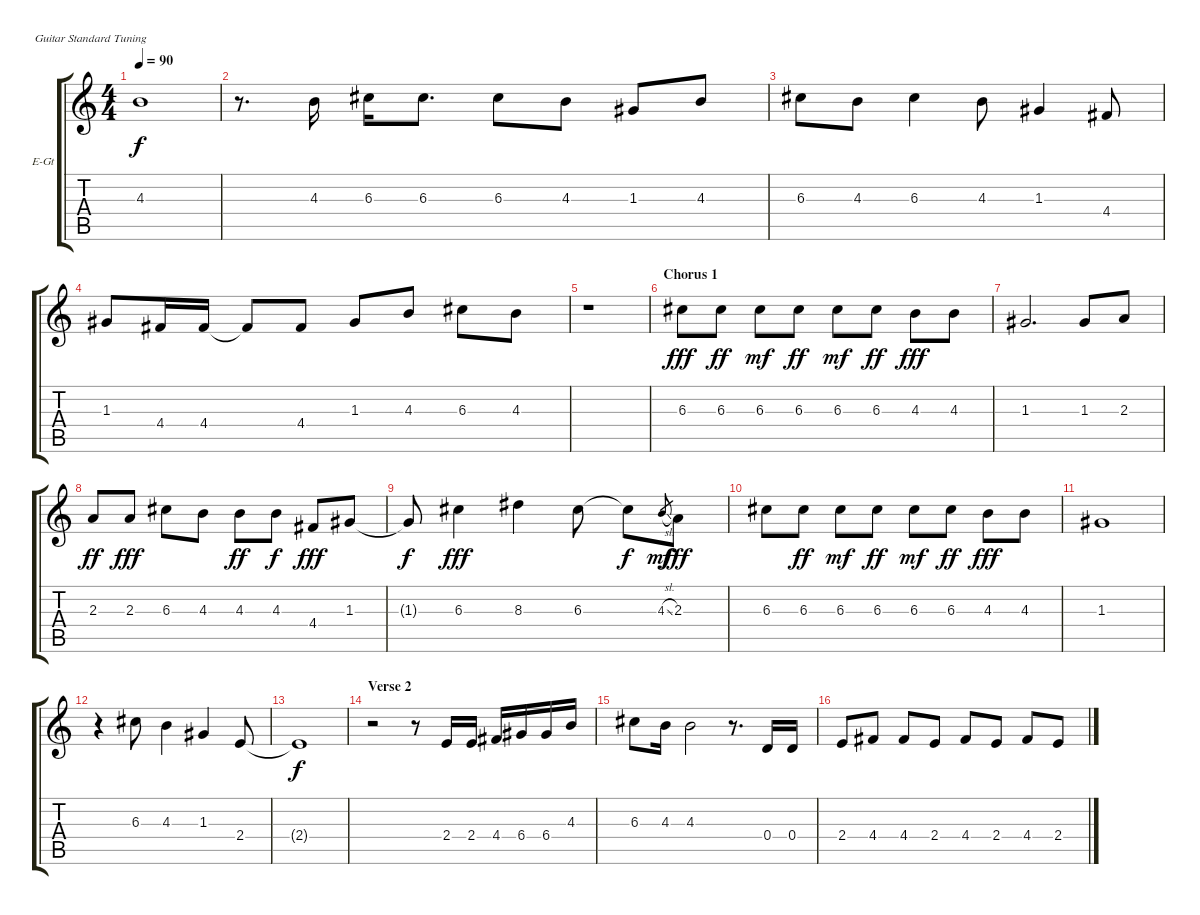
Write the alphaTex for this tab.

\bracketExtendMode groupsimilarinstruments
\firstSystemTrackNameOrientation horizontal
\otherSystemsTrackNameOrientation horizontal
\track ("Vocals (Costello)" "E-Gt") {instrument electricguitarjazz}
\staff {score tabs}
\tuning (E4 B3 G3 D3 A2 E2)
\ts (4 4)
\tempo 90
\clef g2
\ks c
4.3{t}.1{dy f} |
r.8{d} 4.3.16 6.3.16 6.3.8{d} 6.3.8 4.3.8 1.3.8 4.3.8 |
6.3.8 4.3.8 6.3.4 4.3.8 1.3.4 4.4.8 |
1.3.8 4.4.16 4.4.16 4.4{t}.8 4.4.8 1.3.8 4.3.8 6.3.8 4.3.8 |
r.1 |
\section ("" "Chorus 1")
6.3.8{dy fff} 6.3.8{dy ff} 6.3.8{dy mf} 6.3.8{dy ff} 6.3.8{dy mf} 6.3.8{dy ff} 4.3.8{dy fff} 4.3.8 |
1.3.2{d} 1.3.8 2.3.8 |
2.3.8{dy ff} 2.3.8{dy fff} 6.3.8 4.3.8 4.3.8{dy ff} 4.3.8{dy f} 4.4.8{dy fff} 1.3.8 |
1.3{t}.8{dy f} 6.3.4{dy fff} 8.3.4 6.3.8 6.3{t}.8{dy f} 4.3{sl}.8{gr dy mf} 2.3.8{dy fff} |
6.3.8 6.3.8{dy ff} 6.3.8{dy mf} 6.3.8{dy ff} 6.3.8{dy mf} 6.3.8{dy ff} 4.3.8{dy fff} 4.3.8 |
1.3.1 |
r.4 6.3.8 4.3.4 1.3.4 2.4.8 |
2.4{t}.1{dy f} |
\section ("" "Verse 2")
r.2 r.8 2.4.16 2.4.16 4.4.16 6.4.16 6.4.16 4.3.16 |
6.3.8 4.3.16 4.3.2 r.8{d} 0.4.16 0.4.16 |
2.4.8 4.4.8 4.4.8 2.4.8 4.4.8 2.4.8 4.4.8 2.4.8
